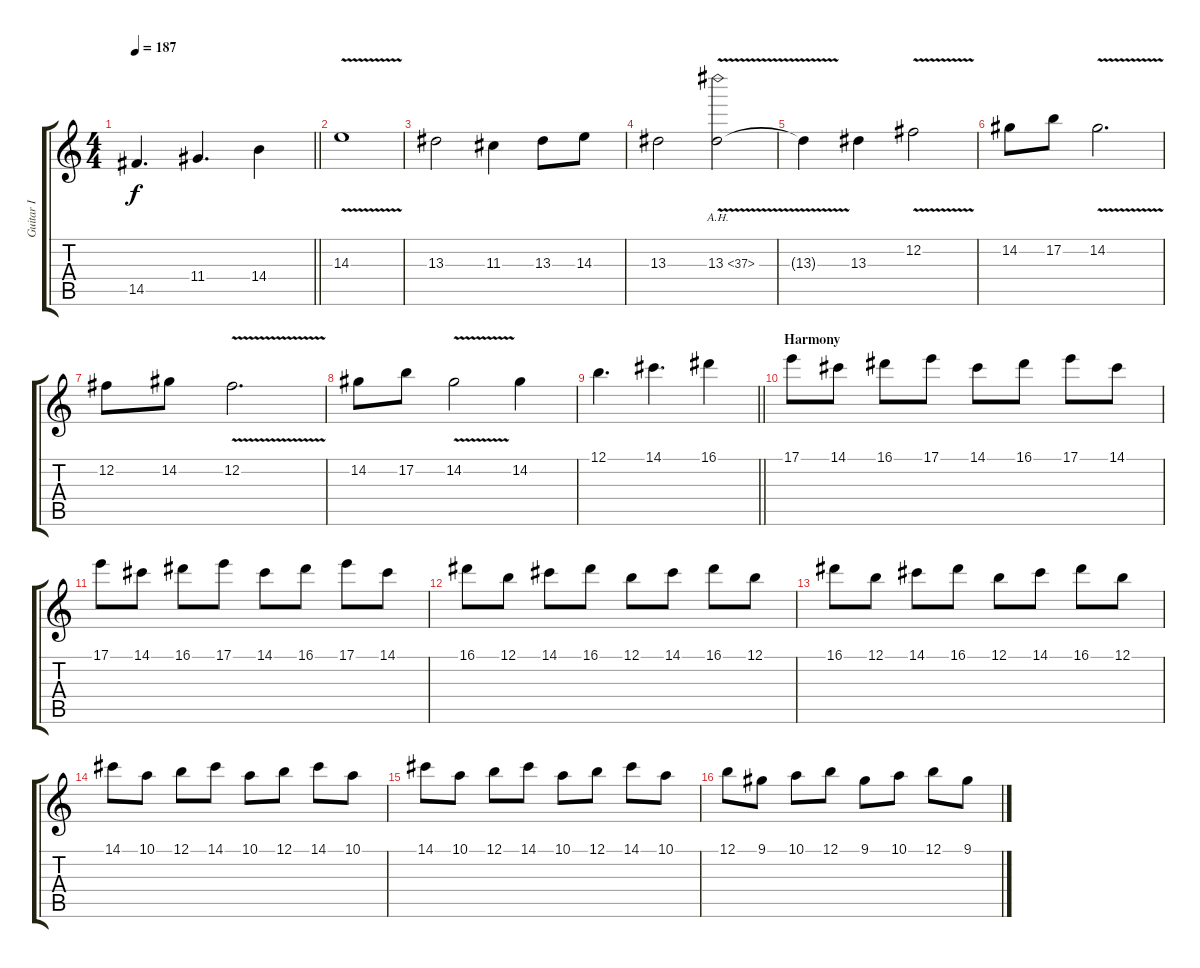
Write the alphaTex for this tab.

\track ("Guitar I" "Guitar I") {instrument distortionguitar}
\staff {score tabs}
\tuning (B3 Gb3 D3 A2 E2 B1) {hide}
\ts (4 4)
\tempo 187
\clef g2
\barLineRight lightlight
\ks c
14.5.4{d dy f} 11.4.4{d} 14.4.4 |
\section ("" "")
14.3{v}.1 |
13.3.2 11.3.4 13.3.8 14.3.8 |
13.3.2 13.3{ah 24 v}.2 |
13.3{t}.4 13.3.4 12.2{v}.2 |
14.2.8 17.2.8 14.2{v}.2{d} |
12.2.8 14.2.8 12.2{v}.2{d} |
14.2.8 17.2.8 14.2{v}.2 14.2.4 |
\barLineRight lightlight
12.1.4{d} 14.1.4{d} 16.1.4 |
\section ("" "Harmony")
17.1.8 14.1.8 16.1.8 17.1.8 14.1.8 16.1.8 17.1.8 14.1.8 |
17.1.8 14.1.8 16.1.8 17.1.8 14.1.8 16.1.8 17.1.8 14.1.8 |
16.1.8 12.1.8 14.1.8 16.1.8 12.1.8 14.1.8 16.1.8 12.1.8 |
16.1.8 12.1.8 14.1.8 16.1.8 12.1.8 14.1.8 16.1.8 12.1.8 |
14.1.8 10.1.8 12.1.8 14.1.8 10.1.8 12.1.8 14.1.8 10.1.8 |
14.1.8 10.1.8 12.1.8 14.1.8 10.1.8 12.1.8 14.1.8 10.1.8 |
12.1.8 9.1.8 10.1.8 12.1.8 9.1.8 10.1.8 12.1.8 9.1.8
